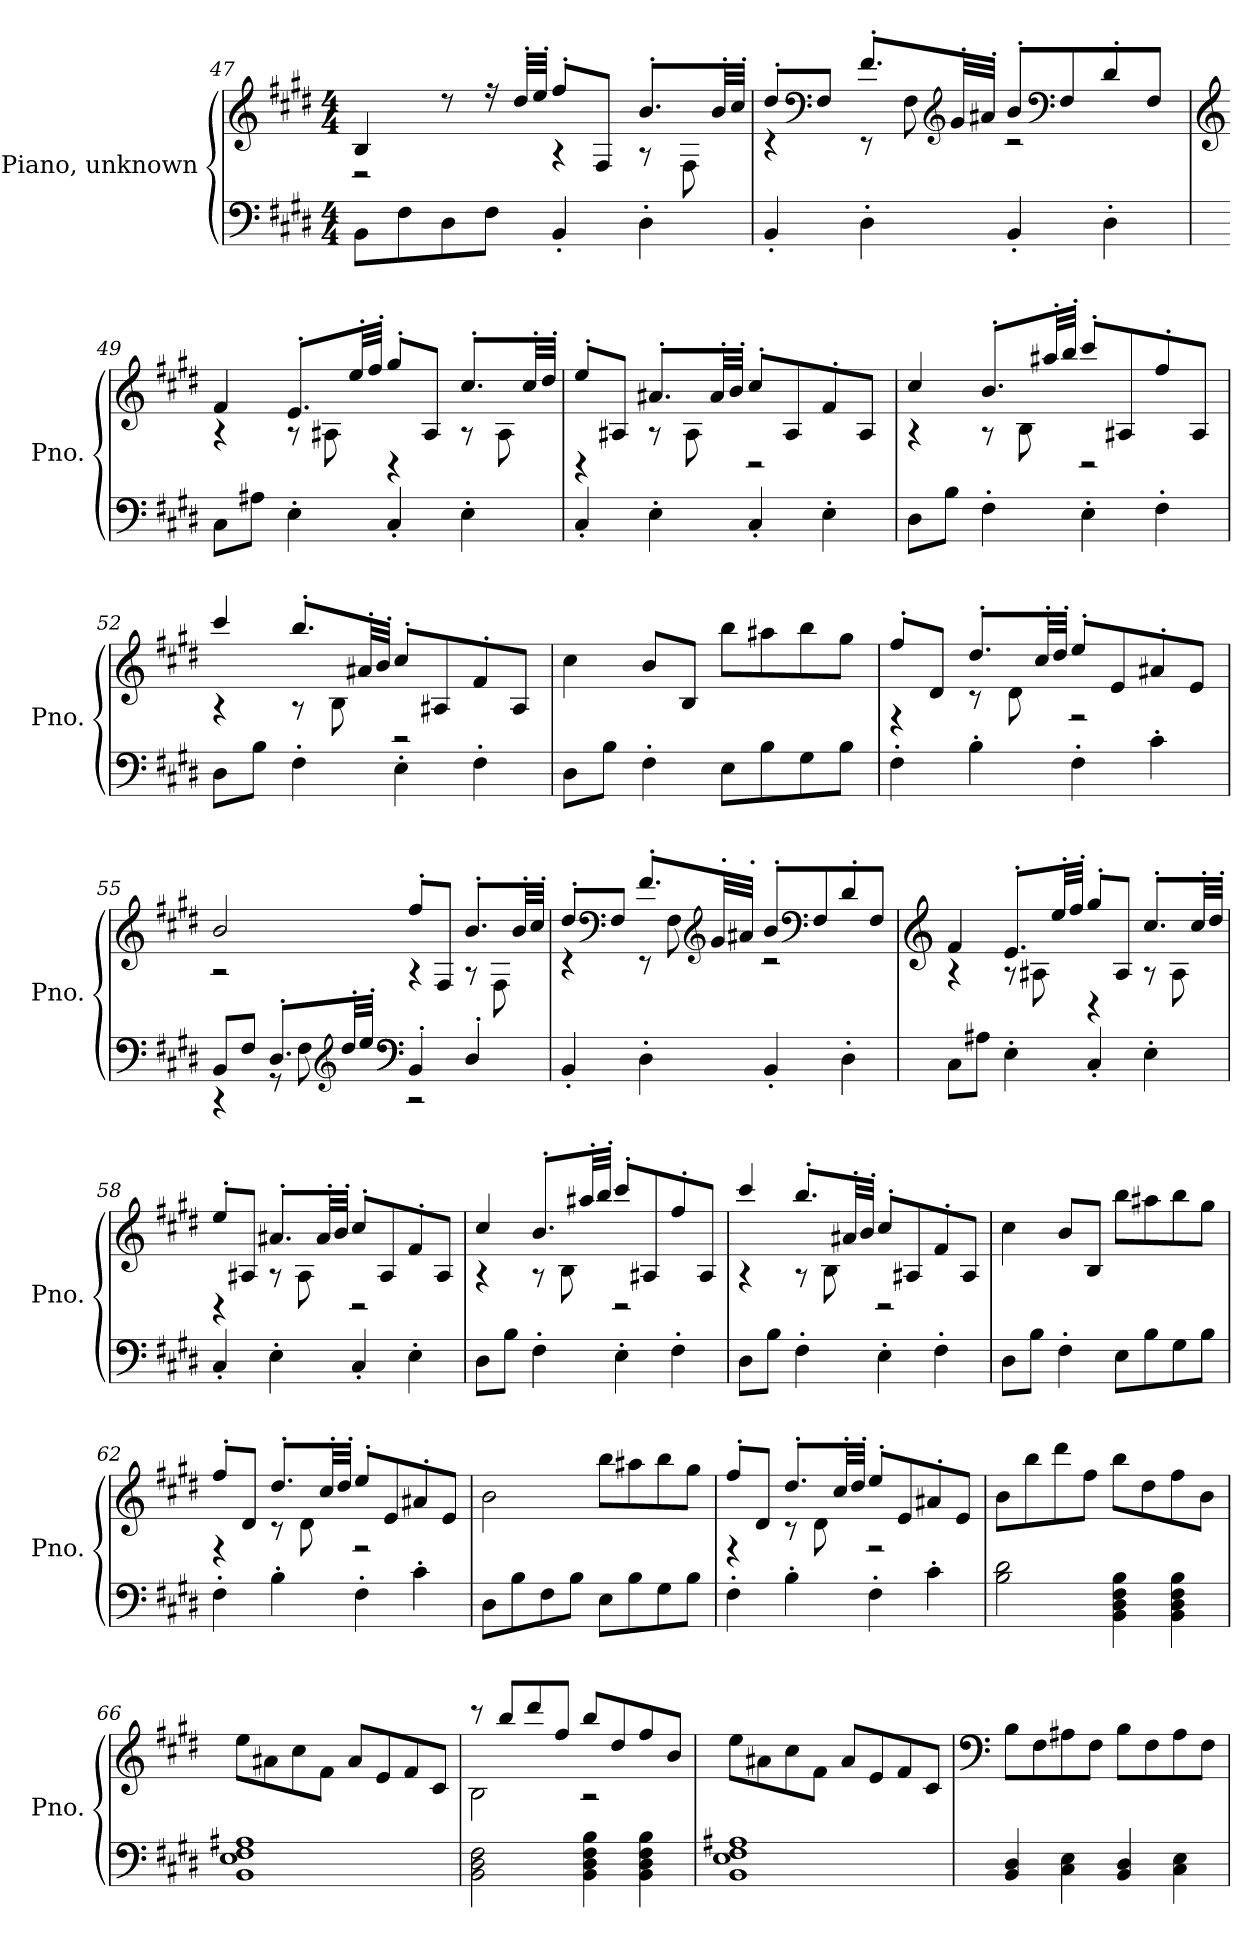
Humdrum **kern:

**kern	**kern
*part1	*part1
*staff2	*staff1
*I"Piano, unknown	*
*I'Pno.	*
*clefF4	*clefG2
*k[f#c#g#d#]	*k[f#c#g#d#]
*M4/4	*M4/4
=47	=47
*	*^
8BB\L	4B/	2r
8F#\	.	.
8D#\	8r	.
8F#\J	16r	.
.	32dd#'/LLL	.
.	32ee'/JJJ	.
4BB'/	8ff#'/L	4r
.	8F#/J	.
4D#'\	8.b'/L	8r
.	.	8F#\
.	32b'/LL	.
.	32cc#'/JJJ	.
=48	=48	=48
4BB'/	8dd#'/L	4r
*	*clefF4	*
.	8F#/J	.
4D#'\	8.f#'/L	8r
.	.	8F#\
*	*clefG2	*
.	32g#'/LL	.
.	32a#X'/JJJ	.
4BB'/	8b'/L	2r
*	*clefF4	*
.	8F#/	.
4D#'\	8d#'/	.
.	8F#/J	.
!!LO:LB:g=z	!!
=49	=49	=49
*	*clefG2	*
8C#\L	4f#/	4r
8A#X\J	.	.
4E'\	8.e'/L	8r
.	.	8A#X\
.	32ee'/LL	.
.	32ff#'/JJJ	.
4C#'/	8gg#'/L	4r
.	8A#/J	.
4E'\	8.cc#'/L	8r
.	.	8A#\
.	32cc#'/LL	.
.	32dd#'/JJJ	.
=50	=50	=50
4C#'/	8ee'/L	4r
.	8A#X/J	.
4E'\	8.a#X'/L	8r
.	.	8A#\
.	32a#'/LL	.
.	32b'/JJJ	.
4C#'/	8cc#'/L	2r
.	8A#/	.
4E'\	8f#'/	.
.	8A#/J	.
=51	=51	=51
8D#\L	4cc#/	4r
8B\J	.	.
4F#'\	8.b'/L	8r
.	.	8B\
.	32aa#X'/LL	.
.	32bb'/JJJ	.
4E'\	8ccc#'/L	2r
.	8A#X/	.
4F#'\	8ff#'/	.
.	8A#/J	.
!!LO:PB:g=z	!!
=52	=52	=52
8D#\L	4ccc#/	4r
8B\J	.	.
4F#'\	8.bb'/L	8r
.	.	8B\
.	32a#X'/LL	.
.	32b'/JJJ	.
4E'\	8cc#'/L	2r
.	8A#X/	.
4F#'\	8f#'/	.
.	8A#/J	.
*	*v	*v
=53	=53
8D#\L	4cc#\
8B\J	.
4F#'\	8b/L
.	8B/J
8E\L	8bb\L
8B\	8aa#X\
8G#\	8bb\
8B\J	8gg#\J
=54	=54
*	*^
4F#'\	8ff#'/L	4r
.	8d#/J	.
4B'\	8.dd#'/L	8r
.	.	8d#\
.	32cc#'/LL	.
.	32dd#'/JJJ	.
4F#'\	8ee'/L	2r
.	8e/	.
4c#'\	8a#X'/	.
.	8e/J	.
!!LO:LB:g=z	!!
=55	=55	=55
*^	*	*
8BB/L	4r	2b/	2r
8F#/J	.	.	.
8.D#'/L	8r	.	.
.	8F#\	.	.
*clefG2	*	*	*
32dd#'/LL	.	.	.
32ee'/JJJ	.	.	.
*clefF4	*	*	*
4BB'/	2r	8ff#'/L	4r
.	.	8F#/J	.
4D#'/	.	8.b'/L	8r
.	.	.	8F#\
.	.	32b'/LL	.
.	.	32cc#'/JJJ	.
*v	*v	*	*
=56	=56	=56
4BB'/	8dd#'/L	4r
*	*clefF4	*
.	8F#/J	.
4D#'\	8.f#'/L	8r
.	.	8F#\
*	*clefG2	*
.	32g#'/LL	.
.	32a#X'/JJJ	.
4BB'/	8b'/L	2r
*	*clefF4	*
.	8F#/	.
4D#'\	8d#'/	.
.	8F#/J	.
!!LO:LB:g=z	!!
=57	=57	=57
*	*clefG2	*
8C#\L	4f#/	4r
8A#X\J	.	.
4E'\	8.e'/L	8r
.	.	8A#X\
.	32ee'/LL	.
.	32ff#'/JJJ	.
4C#'/	8gg#'/L	4r
.	8A#/J	.
4E'\	8.cc#'/L	8r
.	.	8A#\
.	32cc#'/LL	.
.	32dd#'/JJJ	.
=58	=58	=58
4C#'/	8ee'/L	4r
.	8A#X/J	.
4E'\	8.a#X'/L	8r
.	.	8A#\
.	32a#'/LL	.
.	32b'/JJJ	.
4C#'/	8cc#'/L	2r
.	8A#/	.
4E'\	8f#'/	.
.	8A#/J	.
=59	=59	=59
8D#\L	4cc#/	4r
8B\J	.	.
4F#'\	8.b'/L	8r
.	.	8B\
.	32aa#X'/LL	.
.	32bb'/JJJ	.
4E'\	8ccc#'/L	2r
.	8A#X/	.
4F#'\	8ff#'/	.
.	8A#/J	.
!!LO:LB:g=z	!!
=60	=60	=60
8D#\L	4ccc#/	4r
8B\J	.	.
4F#'\	8.bb'/L	8r
.	.	8B\
.	32a#X'/LL	.
.	32b'/JJJ	.
4E'\	8cc#'/L	2r
.	8A#X/	.
4F#'\	8f#'/	.
.	8A#/J	.
*	*v	*v
=61	=61
8D#\L	4cc#\
8B\J	.
4F#'\	8b/L
.	8B/J
8E\L	8bb\L
8B\	8aa#X\
8G#\	8bb\
8B\J	8gg#\J
=62	=62
*	*^
4F#'\	8ff#'/L	4r
.	8d#/J	.
4B'\	8.dd#'/L	8r
.	.	8d#\
.	32cc#'/LL	.
.	32dd#'/JJJ	.
4F#'\	8ee'/L	2r
.	8e/	.
4c#'\	8a#X'/	.
.	8e/J	.
*	*v	*v
!!LO:LB:g=z
=63	=63
8D#\L	2b\
8B\	.
8F#\	.
8B\J	.
8E\L	8bb\L
8B\	8aa#X\
8G#\	8bb\
8B\J	8gg#\J
=64	=64
*	*^
4F#'\	8ff#'/L	4r
.	8d#/J	.
4B'\	8.dd#'/L	8r
.	.	8d#\
.	32cc#'/LL	.
.	32dd#'/JJJ	.
4F#'\	8ee'/L	2r
.	8e/	.
4c#'\	8a#X'/	.
.	8e/J	.
*	*v	*v
=65	=65
2B\ 2d#\	8b\L
.	8bb\
.	8ddd#\
.	8ff#\J
4BB\ 4D#\ 4F#\ 4B\	8bb\L
.	8dd#\
4BB\ 4D#\ 4F#\ 4B\	8ff#\
.	8b\J
=66	=66
1BB 1E 1F# 1A#X	8ee\L
.	8a#X\
.	8cc#\
.	8f#\J
.	8a#/L
.	8e/
.	8f#/
.	8c#/J
!!LO:LB:g=z
=67	=67
*	*^
2BB\ 2D#\ 2F#\	8r	2B\
.	8bb/L	.
.	8ddd#/	.
.	8ff#/J	.
4BB\ 4D#\ 4F#\ 4B\	8bb/L	2r
.	8dd#/	.
4BB\ 4D#\ 4F#\ 4B\	8ff#/	.
.	8b/J	.
*	*v	*v
=68	=68
1BB 1E 1F# 1A#X	8ee\L
.	8a#X\
.	8cc#\
.	8f#\J
.	8a#/L
.	8e/
.	8f#/
.	8c#/J
=69	=69
*	*clefF4
4BB/ 4D#/	8B\L
.	8F#\
4C#\ 4E\	8A#X\
.	8F#\J
4BB/ 4D#/	8B\L
.	8F#\
4C#\ 4E\	8A#\
.	8F#\J
=	=
*-	*-
